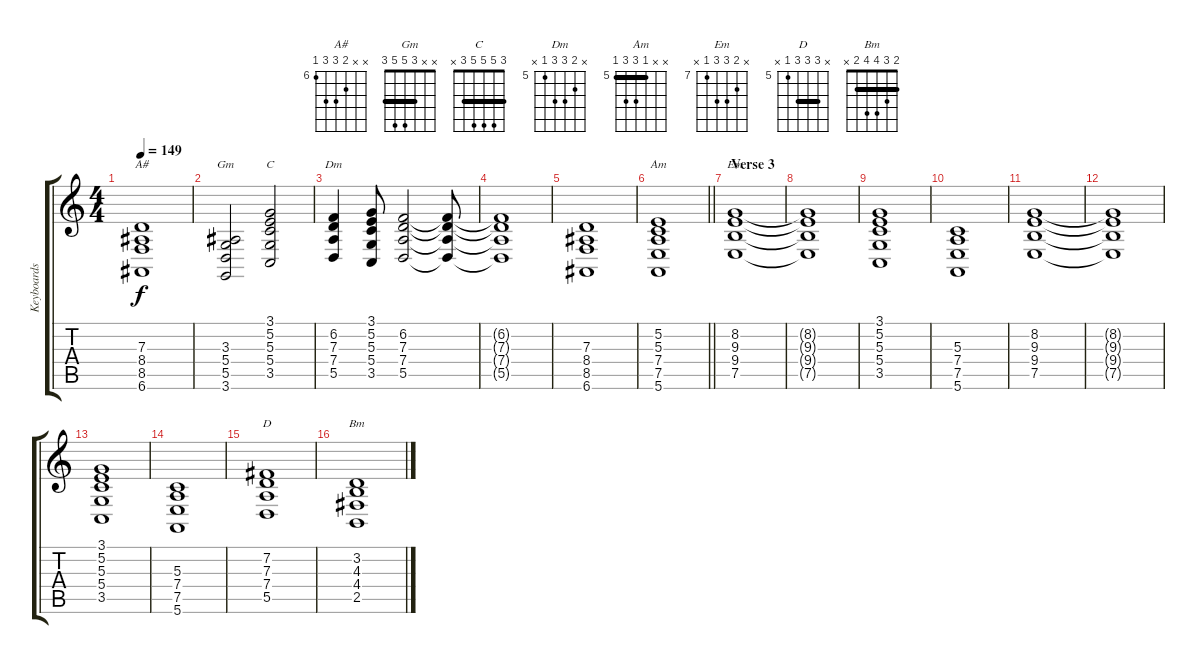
\track ("Keyboards 1" "Keyboards ") {instrument percussiveorgan}
\staff {score tabs}
\tuning (E4 B3 G3 D3 A2 E2) {hide}
\chord ("A#" x x 7 8 8 6) {firstfret 6}
\chord ("Gm" x x 3 5 5 3) {barre 3}
\chord ("C" 3 5 5 5 3 x) {barre 3}
\chord ("Dm" x 6 7 7 5 x) {firstfret 5}
\chord ("Am" x x 5 7 7 5) {firstfret 5 barre 5}
\chord ("Em" x 8 9 9 7 x) {firstfret 7}
\chord ("D" x 7 7 7 5 x) {firstfret 5 barre 7}
\chord ("Bm" 2 3 4 4 2 x) {barre 2}
\ts (4 4)
\tempo 149
\clef g2
\ks c
(7.3 8.4 8.5 6.6).1{ch "A#" dy f} |
(3.3 5.4 5.5 3.6).2{ch "Gm"} (3.1 5.2 5.3 5.4 3.5).2{ch "C"} |
(6.2 7.3 7.4 5.5).4{ch "Dm"} (3.1 5.2 5.3 5.4 3.5).8 (6.2 7.3 7.4 5.5).2 (6.2{t} 7.3{t} 7.4{t} 5.5{t}).8 |
(6.2{t} 7.3{t} 7.4{t} 5.5{t}).1 |
(7.3 8.4 8.5 6.6).1 |
\barLineRight lightlight
(5.2 5.3 7.4 7.5 5.6).1{ch "Am"} |
\section ("" " Verse 3")
(8.2 9.3 9.4 7.5).1{ch "Em"} |
(8.2{t} 9.3{t} 9.4{t} 7.5{t}).1 |
(3.1 5.2 5.3 5.4 3.5).1 |
(5.3 7.4 7.5 5.6).1 |
(8.2 9.3 9.4 7.5).1 |
(8.2{t} 9.3{t} 9.4{t} 7.5{t}).1 |
(3.1 5.2 5.3 5.4 3.5).1 |
(5.3 7.4 7.5 5.6).1 |
(7.2 7.3 7.4 5.5).1{ch "D"} |
(3.2 4.3 4.4 2.5).1{ch "Bm"}
